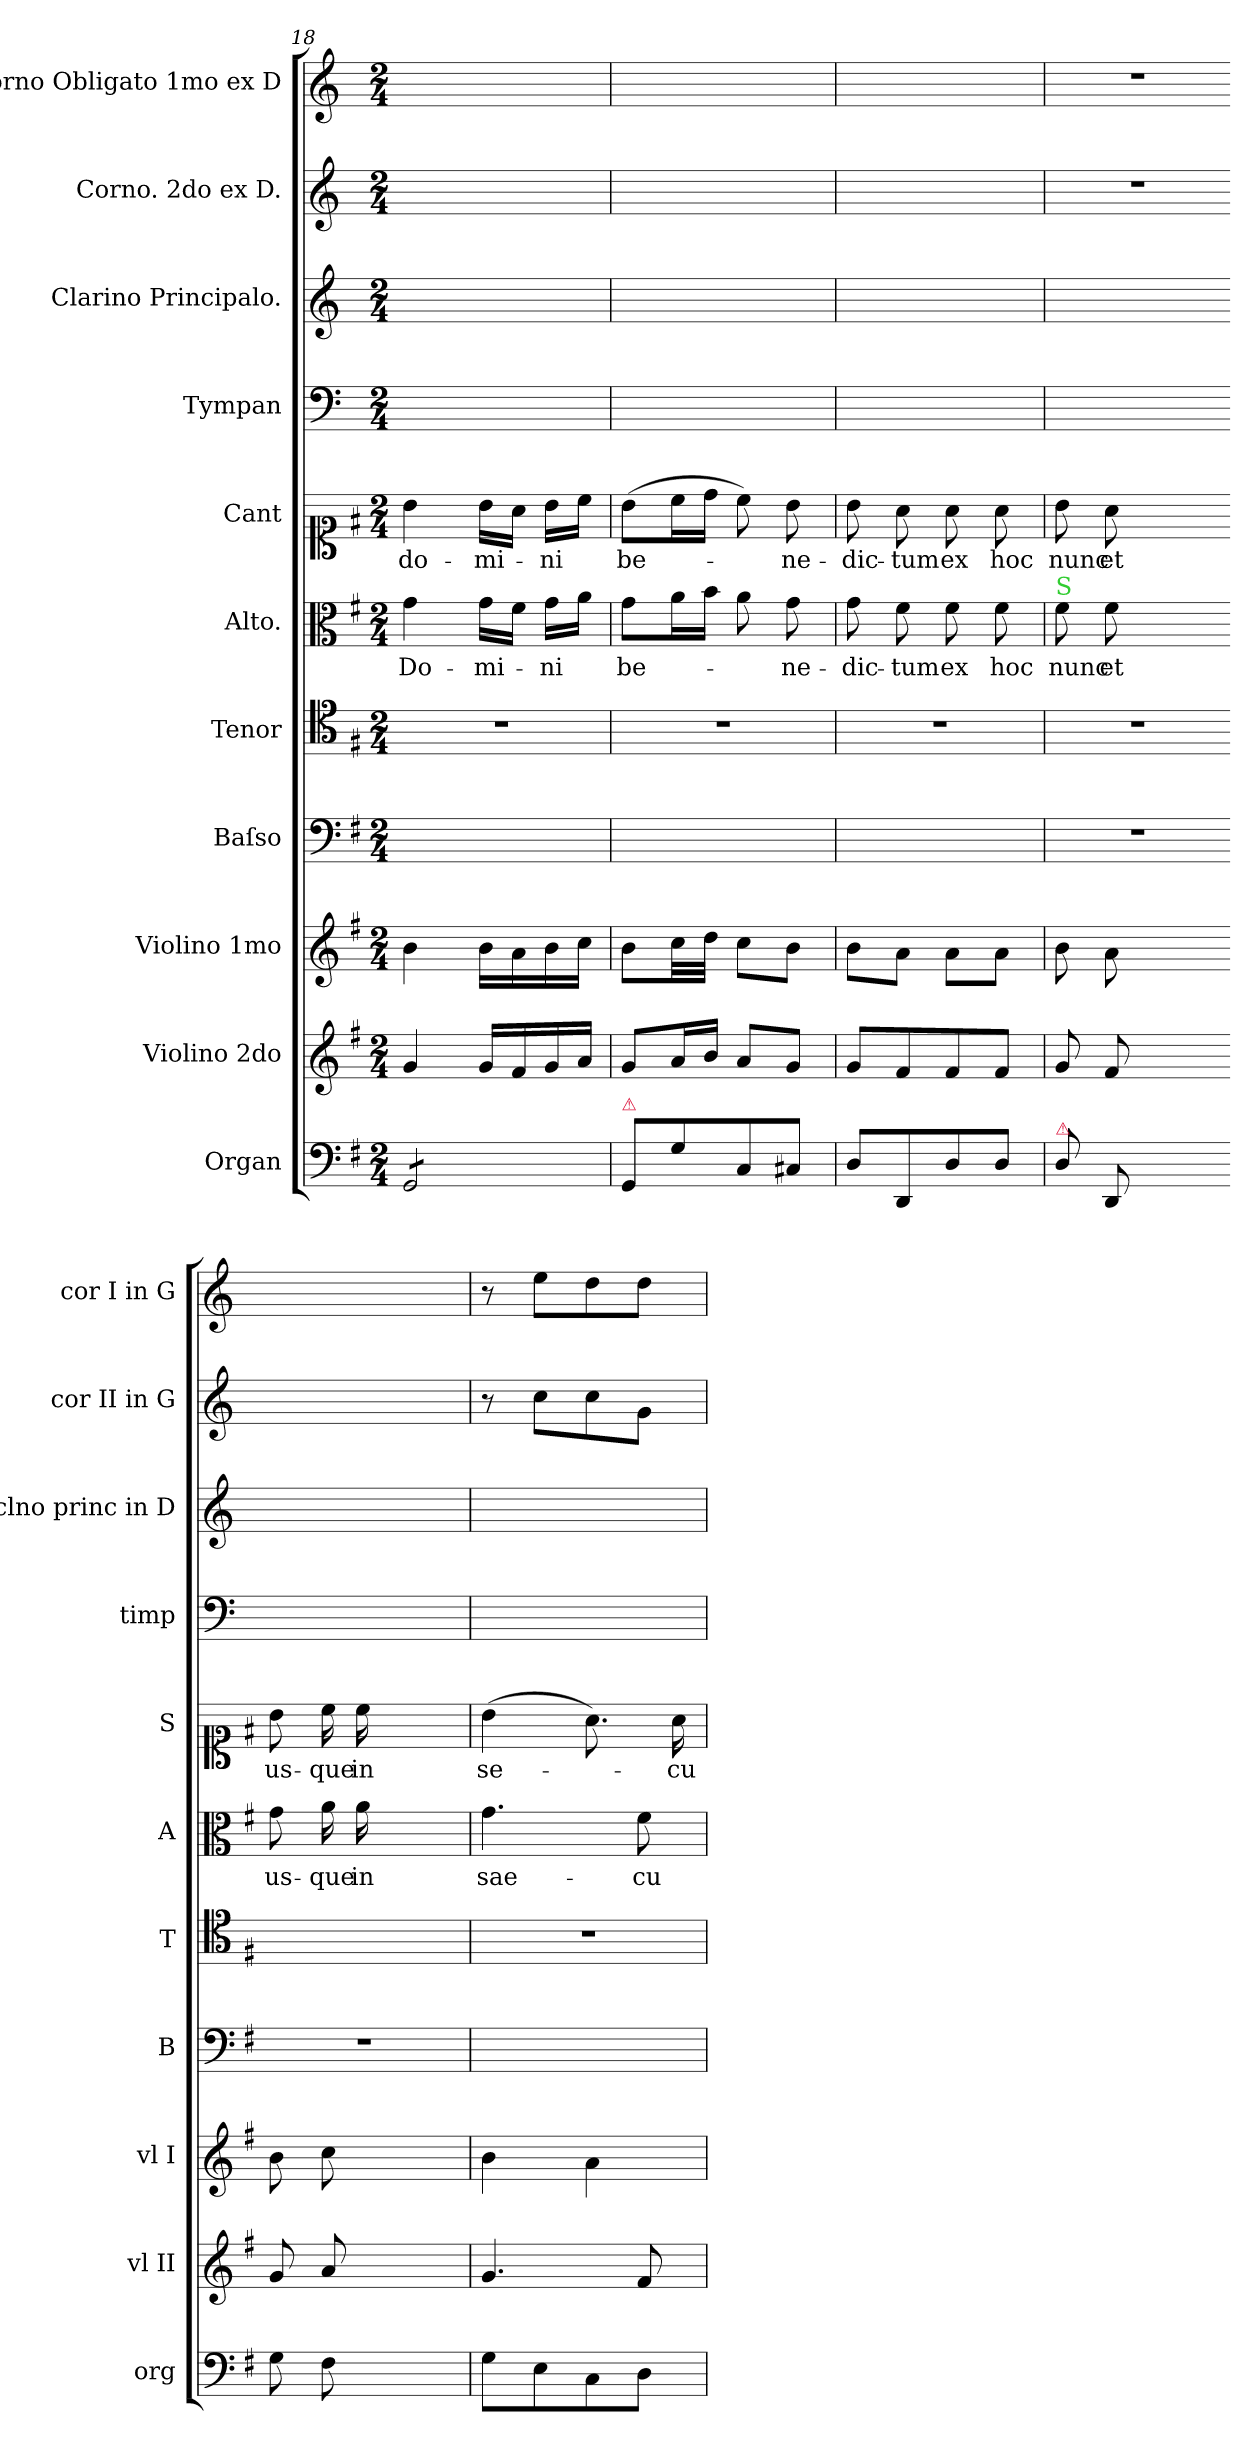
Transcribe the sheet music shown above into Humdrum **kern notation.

**kern	**kern	**kern	**kern	**kern	**kern	**text	**kern	**text	**kern	**kern	**kern	**kern
*part11	*part10	*part9	*part8	*part7	*part6	*part6	*part5	*part5	*part4	*part3	*part2	*part1
*staff11	*staff10	*staff9	*staff8	*staff7	*staff6	*staff6	*staff5	*staff5	*staff4	*staff3	*staff2	*staff1
*I"Organ	*I"Violino 2do	*I"Violino 1mo	*I"Baſso	*I"Tenor	*I"Alto.	*	*I"Cant	*	*I"Tympan	*I"Clarino Principalo.	*I"Corno. 2do ex D.	*I"Corno Obligato 1mo ex D
*I'org	*I'vl II	*I'vl I	*I'B	*I'T	*I'A	*	*I'S	*	*I'timp	*I'clno princ in D	*I'cor II in G	*I'cor I in G
*clefF4	*clefG2	*clefG2	*clefF4	*clefC4	*clefC3	*	*clefC1	*	*clefF4	*clefG2	*clefG2	*clefG2
*	*	*	*	*	*	*	*	*	*	*ITrd-1c-2	*ITrd3c5	*ITrd3c5
*k[f#]	*k[f#]	*k[f#]	*k[f#]	*k[f#]	*k[f#]	*	*k[f#]	*	*k[]	*k[f#c#]	*k[f#]	*k[f#]
*M2/4	*M2/4	*M2/4	*M2/4	*M2/4	*M2/4	*	*M2/4	*	*M2/4	*M2/4	*M2/4	*M2/4
=18	=18	=18	=18	=18	=18	=18	=18	=18	=18	=18	=18	=18
*tremolo	*	*	*	*	*	*	*	*	*	*	*	*
8GG/L	4g/	4b\	2ryy	2r	4g\	Do-	4b\	do-	2ryy	2ryy	2ryy	2ryy
8GG/	.	.	.	.	.	.	.	.	.	.	.	.
8GG/	16g/LL	16b\LL	.	.	16g\LL	-mi-	16b\LL	-mi-	.	.	.	.
.	16f#/	16a\	.	.	16f#\JJ	.	16a\JJ	.	.	.	.	.
8GG/J	16g/	16b\	.	.	16g\LL	-ni	16b\LL	-ni	.	.	.	.
*Xtremolo	*	*	*	*	*	*	*	*	*	*	*	*
.	16a/JJ	16cc\JJ	.	.	16a\JJ	.	16cc\JJ	.	.	.	.	.
=19	=19	=19	=19	=19	=19	=19	=19	=19	=19	=19	=19	=19
!LO:TX:a:color=crimson:t=⚠	!	!	!	!	!	!	!	!	!	!	!	!
8GG/L	8g/L	8b\L	2ryy	2r	8g\L	be-	(8b\L	be-	2ryy	2ryy	2ryy	2ryy
!	!	!LO:N:vis=32	!	!	!	!	!	!	!	!	!	!
8G\	16a/L	16cc\LL	.	.	16a\L	.	16cc\L	.	.	.	.	.
!	!	!LO:N:vis=32	!	!	!	!	!	!	!	!	!	!
.	16b/JJ	16dd\JJJ	.	.	16b\JJ	.	16dd\JJ	.	.	.	.	.
8C/	8a/L	8cc\L	.	.	8a\	.	8cc\)	.	.	.	.	.
8C#X/J	8g/J	8b\J	.	.	8g\	-ne-	8b\	-ne-	.	.	.	.
=20	=20	=20	=20	=20	=20	=20	=20	=20	=20	=20	=20	=20
8D/L	8g/L	8b\L	2ryy	2r	8g\	-dic-	8b\	-dic-	2ryy	2ryy	2ryy	2ryy
8DD/	8f#/	8a\J	.	.	8f#\	-tum	8a\	-tum	.	.	.	.
8D/	8f#/	8a\L	.	.	8f#\	ex	8a\	ex	.	.	.	.
8D/J	8f#/J	8a\J	.	.	8f#\	hoc	8a\	hoc	.	.	.	.
=21	=21	=21	=21	=21	=21	=21	=21	=21	=21	=21	=21	=21
!	!	!	!	!	!LO:TX:a:color=limegreen:t=S	!	!	!	!	!	!	!
!LO:TX:a:color=crimson:t=⚠	!	!	!	!	!	!	!	!	!	!	!	!
8D/	8g/	8b\	2r	2r	8f#\	nunc	8b\	nunc	2ryy	2ryy	2r	2r
8DD/	8f#/	8a\	.	.	8f#\	et	8a\	et	.	.	.	.
4ryy	4ryy	4ryy	.	.	4ryy	.	4ryy	.	.	.	.	.
=-	=-	=-	=-	=-	=-	=-	=-	=-	=-	=-	=-	=-
8G\	8g/	8b\	2r	2ryy	8g\	us-	8b\	us-	2ryy	2ryy	2ryy	2ryy
8F#\	8a/	8cc\	.	.	16a\	-que	16cc\	-que	.	.	.	.
.	.	.	.	.	16a\	in	16cc\	in	.	.	.	.
4ryy	4ryy	4ryy	.	.	4ryy	.	4ryy	.	.	.	.	.
=22	=22	=22	=22	=22	=22	=22	=22	=22	=22	=22	=22	=22
8G\L	4.g/	4b\	2ryy	2r	4.g\	sae-	(4b\	se-	2ryy	2ryy	8r	8r
8E\	.	.	.	.	.	.	.	.	.	.	8g\L	8b\L
8C\	.	4a\	.	.	.	.	8.a\)	.	.	.	8g\	8a\
8D\J	8f#/	.	.	.	8f#\	-cu-	.	.	.	.	8d\J	8a\J
.	.	.	.	.	.	.	16a\	-cu-	.	.	.	.
=	=	=	=	=	=	=	=	=	=	=	=	=
*-	*-	*-	*-	*-	*-	*-	*-	*-	*-	*-	*-	*-
